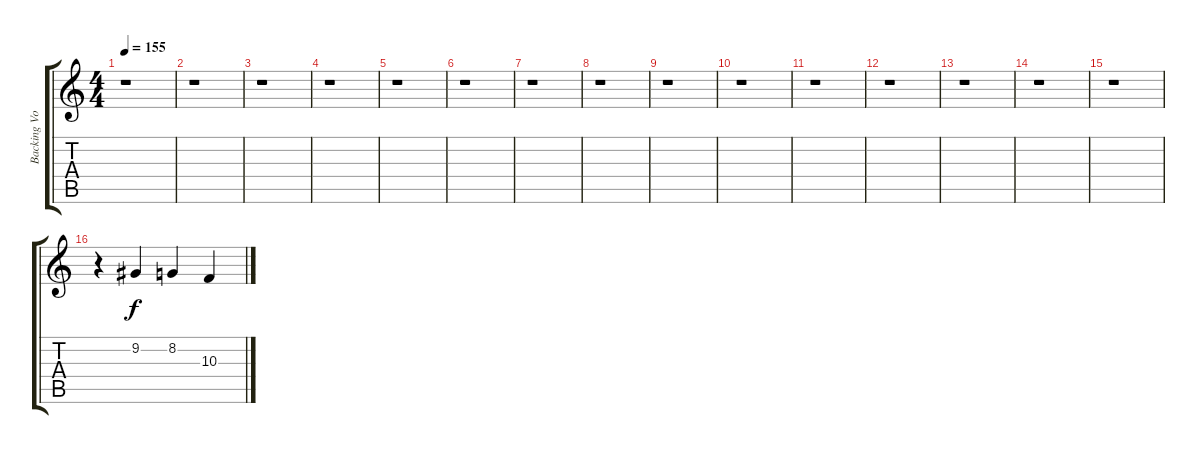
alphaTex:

\track ("Backing Voices" "Backing Vo") {instrument lead8bassandlead}
\staff {score tabs}
\tuning (E4 B3 G3 D3 A2 E2) {hide}
\ts (4 4)
\tempo 155
\clef g2
\ks c
r.1{dy f} |
r.1 |
r.1 |
r.1 |
r.1 |
r.1 |
r.1 |
r.1 |
r.1 |
r.1 |
r.1 |
r.1 |
r.1 |
r.1 |
r.1 |
r.4 9.2.4 8.2.4 10.3.4
